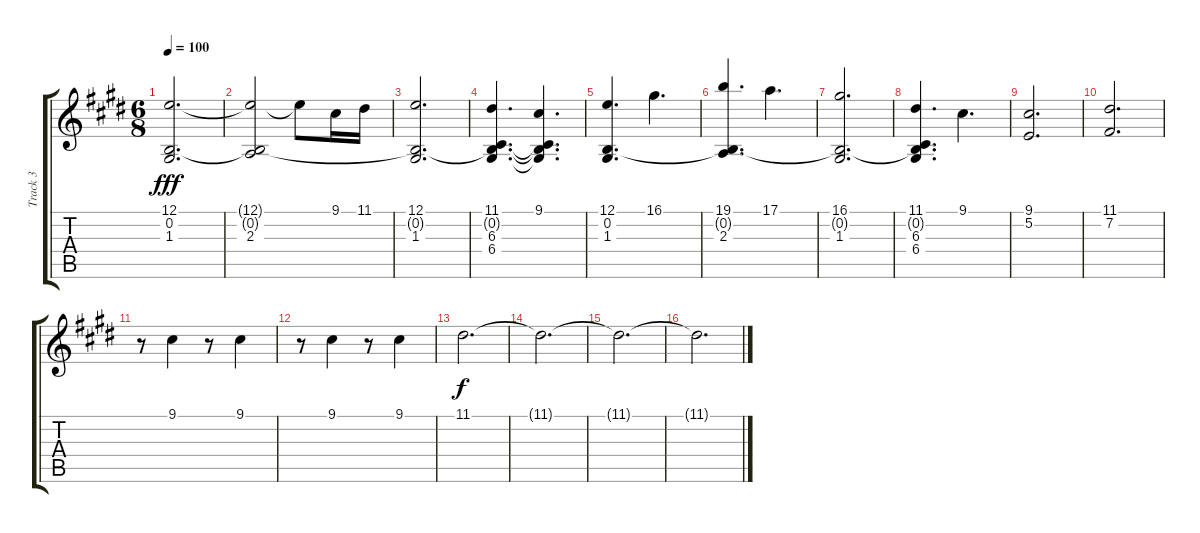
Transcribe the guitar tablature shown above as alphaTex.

\track ("Track 3" "Track 3") {instrument synthstrings1}
\staff {score tabs}
\tuning (E4 B3 G3 D3 A2 E2) {hide}
\ts (6 8)
\tempo 100
\clef g2
\ks c#minor
(12.1 0.2 1.3).2{d dy fff} |
(12.1{t} 0.2{t} 2.3).2 12.1{t}.8 9.1.16 11.1.16 |
(12.1 0.2{t} 1.3).2{d} |
(11.1 0.2{t} 6.3 6.4).4{d} (9.1 0.2{t} 6.3{t} 6.4{t}).4{d} |
(12.1 0.2 1.3).4{d} 16.1.4{d} |
(19.1 0.2{t} 2.3).4{d} 17.1.4{d} |
(16.1 0.2{t} 1.3).2{d} |
(11.1 0.2{t} 6.3 6.4).4{d} 9.1.4{d} |
(9.1 5.2).2{d} |
(11.1 7.2).2{d} |
r.8 9.1.4 r.8 9.1.4 |
r.8 9.1.4 r.8 9.1.4 |
11.1.2{d dy f} |
11.1{t}.2{d} |
11.1{t}.2{d} |
11.1{t}.2{d}
